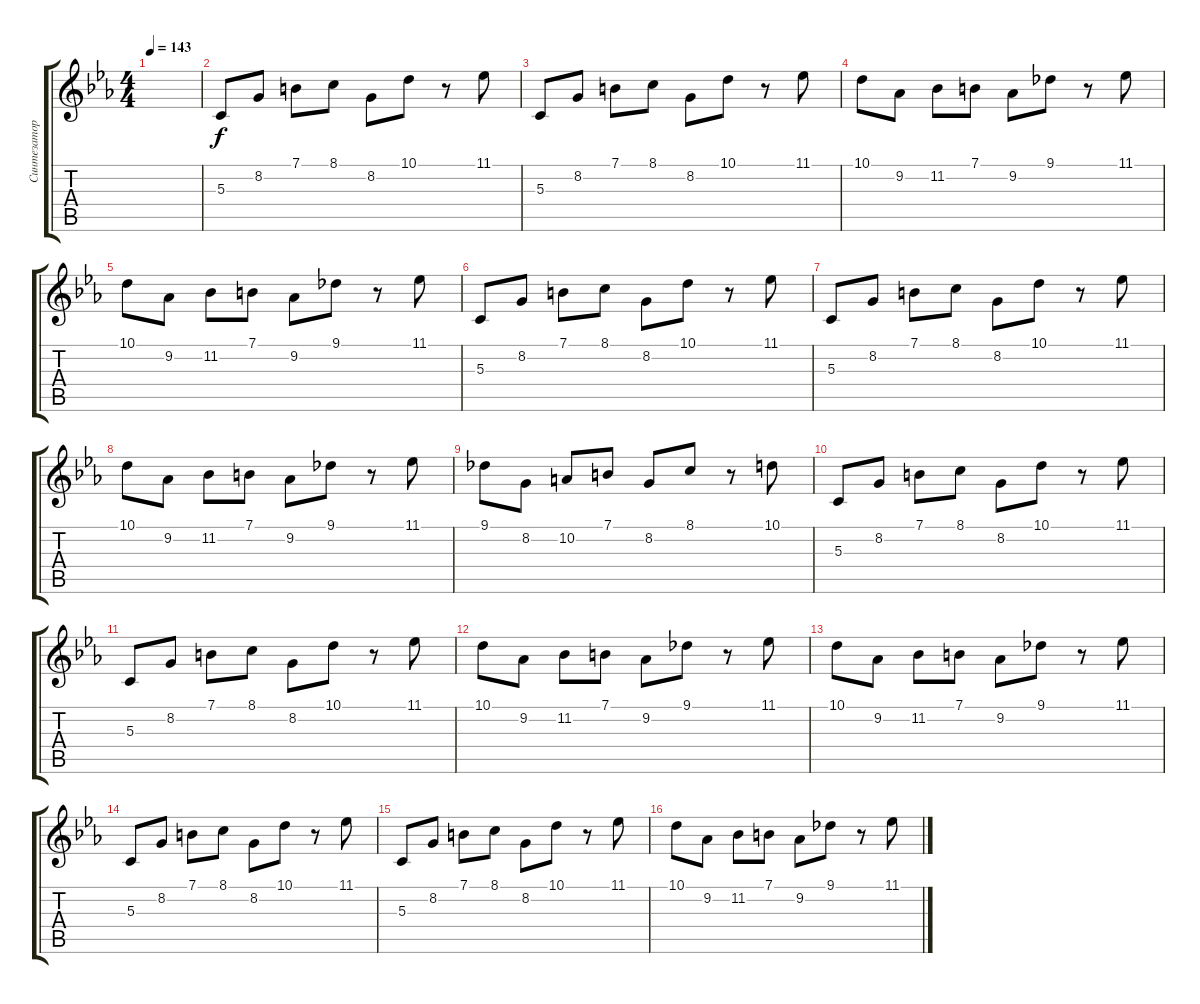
\track ("Синтезатор 1" "Синтезатор") {instrument electricpiano1}
\staff {score tabs}
\tuning (E4 B3 G3 D3 A2 E2) {hide}
\ts (4 4)
\tempo 143
\clef g2
\ks cminor
|
5.3.8 8.2.8 7.1.8 8.1.8 8.2.8 10.1.8 r.8 11.1.8 |
5.3.8 8.2.8 7.1.8 8.1.8 8.2.8 10.1.8 r.8 11.1.8 |
10.1.8 9.2.8 11.2.8 7.1.8 9.2.8 9.1.8 r.8 11.1.8 |
10.1.8 9.2.8 11.2.8 7.1.8 9.2.8 9.1.8 r.8 11.1.8 |
5.3.8 8.2.8 7.1.8 8.1.8 8.2.8 10.1.8 r.8 11.1.8 |
5.3.8 8.2.8 7.1.8 8.1.8 8.2.8 10.1.8 r.8 11.1.8 |
10.1.8 9.2.8 11.2.8 7.1.8 9.2.8 9.1.8 r.8 11.1.8 |
9.1.8 8.2.8 10.2.8 7.1.8 8.2.8 8.1.8 r.8 10.1.8 |
5.3.8 8.2.8 7.1.8 8.1.8 8.2.8 10.1.8 r.8 11.1.8 |
5.3.8 8.2.8 7.1.8 8.1.8 8.2.8 10.1.8 r.8 11.1.8 |
10.1.8 9.2.8 11.2.8 7.1.8 9.2.8 9.1.8 r.8 11.1.8 |
10.1.8 9.2.8 11.2.8 7.1.8 9.2.8 9.1.8 r.8 11.1.8 |
5.3.8 8.2.8 7.1.8 8.1.8 8.2.8 10.1.8 r.8 11.1.8 |
5.3.8 8.2.8 7.1.8 8.1.8 8.2.8 10.1.8 r.8 11.1.8 |
10.1.8 9.2.8 11.2.8 7.1.8 9.2.8 9.1.8 r.8 11.1.8
